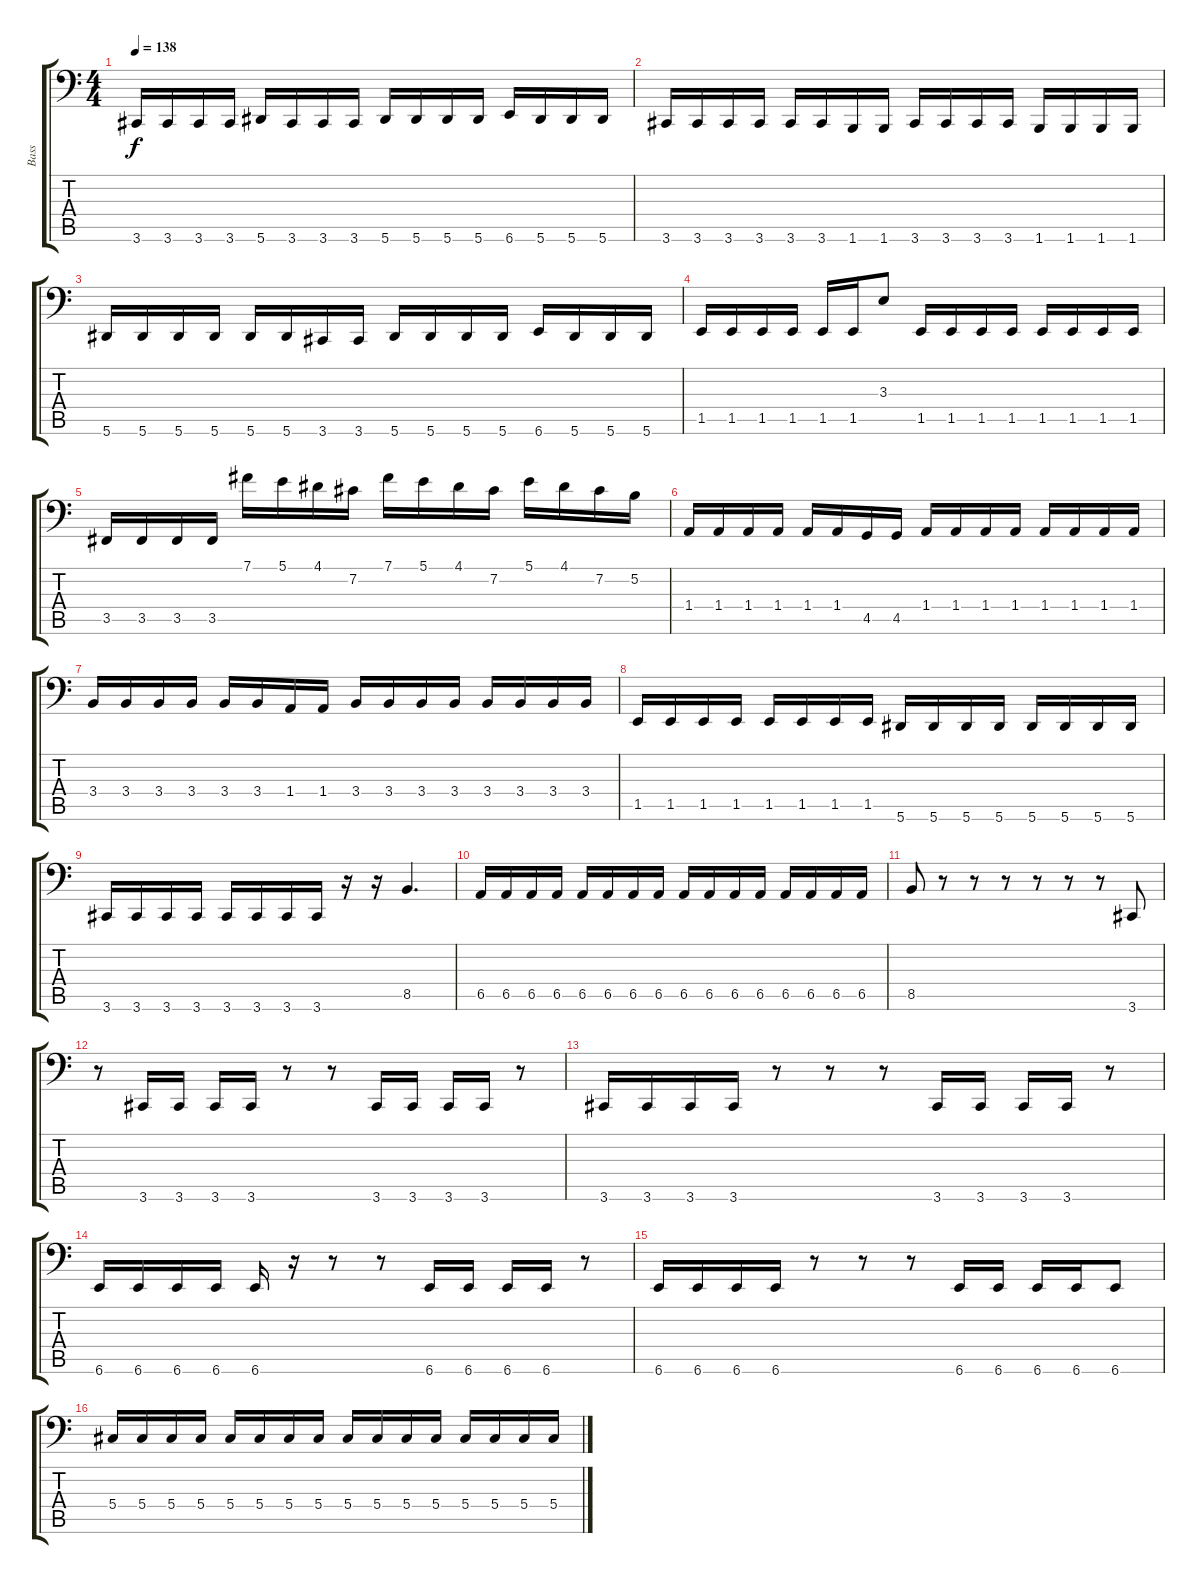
\track ("Bass" "Bass") {instrument electricbassfinger}
\staff {score tabs}
\tuning (B2 Gb2 Db2 Ab1 Eb1 Bb0) {hide}
\ts (4 4)
\tempo 138
\clef f4
\ks c
3.6.16{dy f} 3.6.16 3.6.16 3.6.16 5.6.16 3.6.16 3.6.16 3.6.16 5.6.16 5.6.16 5.6.16 5.6.16 6.6.16 5.6.16 5.6.16 5.6.16 |
3.6.16 3.6.16 3.6.16 3.6.16 3.6.16 3.6.16 1.6.16 1.6.16 3.6.16 3.6.16 3.6.16 3.6.16 1.6.16 1.6.16 1.6.16 1.6.16 |
5.6.16 5.6.16 5.6.16 5.6.16 5.6.16 5.6.16 3.6.16 3.6.16 5.6.16 5.6.16 5.6.16 5.6.16 6.6.16 5.6.16 5.6.16 5.6.16 |
1.5.16 1.5.16 1.5.16 1.5.16 1.5.16 1.5.16 3.3.8 1.5.16 1.5.16 1.5.16 1.5.16 1.5.16 1.5.16 1.5.16 1.5.16 |
3.5.16 3.5.16 3.5.16 3.5.16 7.1.16 5.1.16 4.1.16 7.2.16 7.1.16 5.1.16 4.1.16 7.2.16 5.1.16 4.1.16 7.2.16 5.2.16 |
1.4.16 1.4.16 1.4.16 1.4.16 1.4.16 1.4.16 4.5.16 4.5.16 1.4.16 1.4.16 1.4.16 1.4.16 1.4.16 1.4.16 1.4.16 1.4.16 |
3.4.16 3.4.16 3.4.16 3.4.16 3.4.16 3.4.16 1.4.16 1.4.16 3.4.16 3.4.16 3.4.16 3.4.16 3.4.16 3.4.16 3.4.16 3.4.16 |
1.5.16 1.5.16 1.5.16 1.5.16 1.5.16 1.5.16 1.5.16 1.5.16 5.6.16 5.6.16 5.6.16 5.6.16 5.6.16 5.6.16 5.6.16 5.6.16 |
3.6.16 3.6.16 3.6.16 3.6.16 3.6.16 3.6.16 3.6.16 3.6.16 r.16 r.16 8.5.4{d} |
6.5.16 6.5.16 6.5.16 6.5.16 6.5.16 6.5.16 6.5.16 6.5.16 6.5.16 6.5.16 6.5.16 6.5.16 6.5.16 6.5.16 6.5.16 6.5.16 |
8.5.8 r.8 r.8 r.8 r.8 r.8 r.8 3.6.8 |
r.8 3.6.16 3.6.16 3.6.16 3.6.16 r.8 r.8 3.6.16 3.6.16 3.6.16 3.6.16 r.8 |
3.6.16 3.6.16 3.6.16 3.6.16 r.8 r.8 r.8 3.6.16 3.6.16 3.6.16 3.6.16 r.8 |
6.6.16 6.6.16 6.6.16 6.6.16 6.6.16 r.16 r.8 r.8 6.6.16 6.6.16 6.6.16 6.6.16 r.8 |
6.6.16 6.6.16 6.6.16 6.6.16 r.8 r.8 r.8 6.6.16 6.6.16 6.6.16 6.6.16 6.6.8 |
5.4.16 5.4.16 5.4.16 5.4.16 5.4.16 5.4.16 5.4.16 5.4.16 5.4.16 5.4.16 5.4.16 5.4.16 5.4.16 5.4.16 5.4.16 5.4.16
